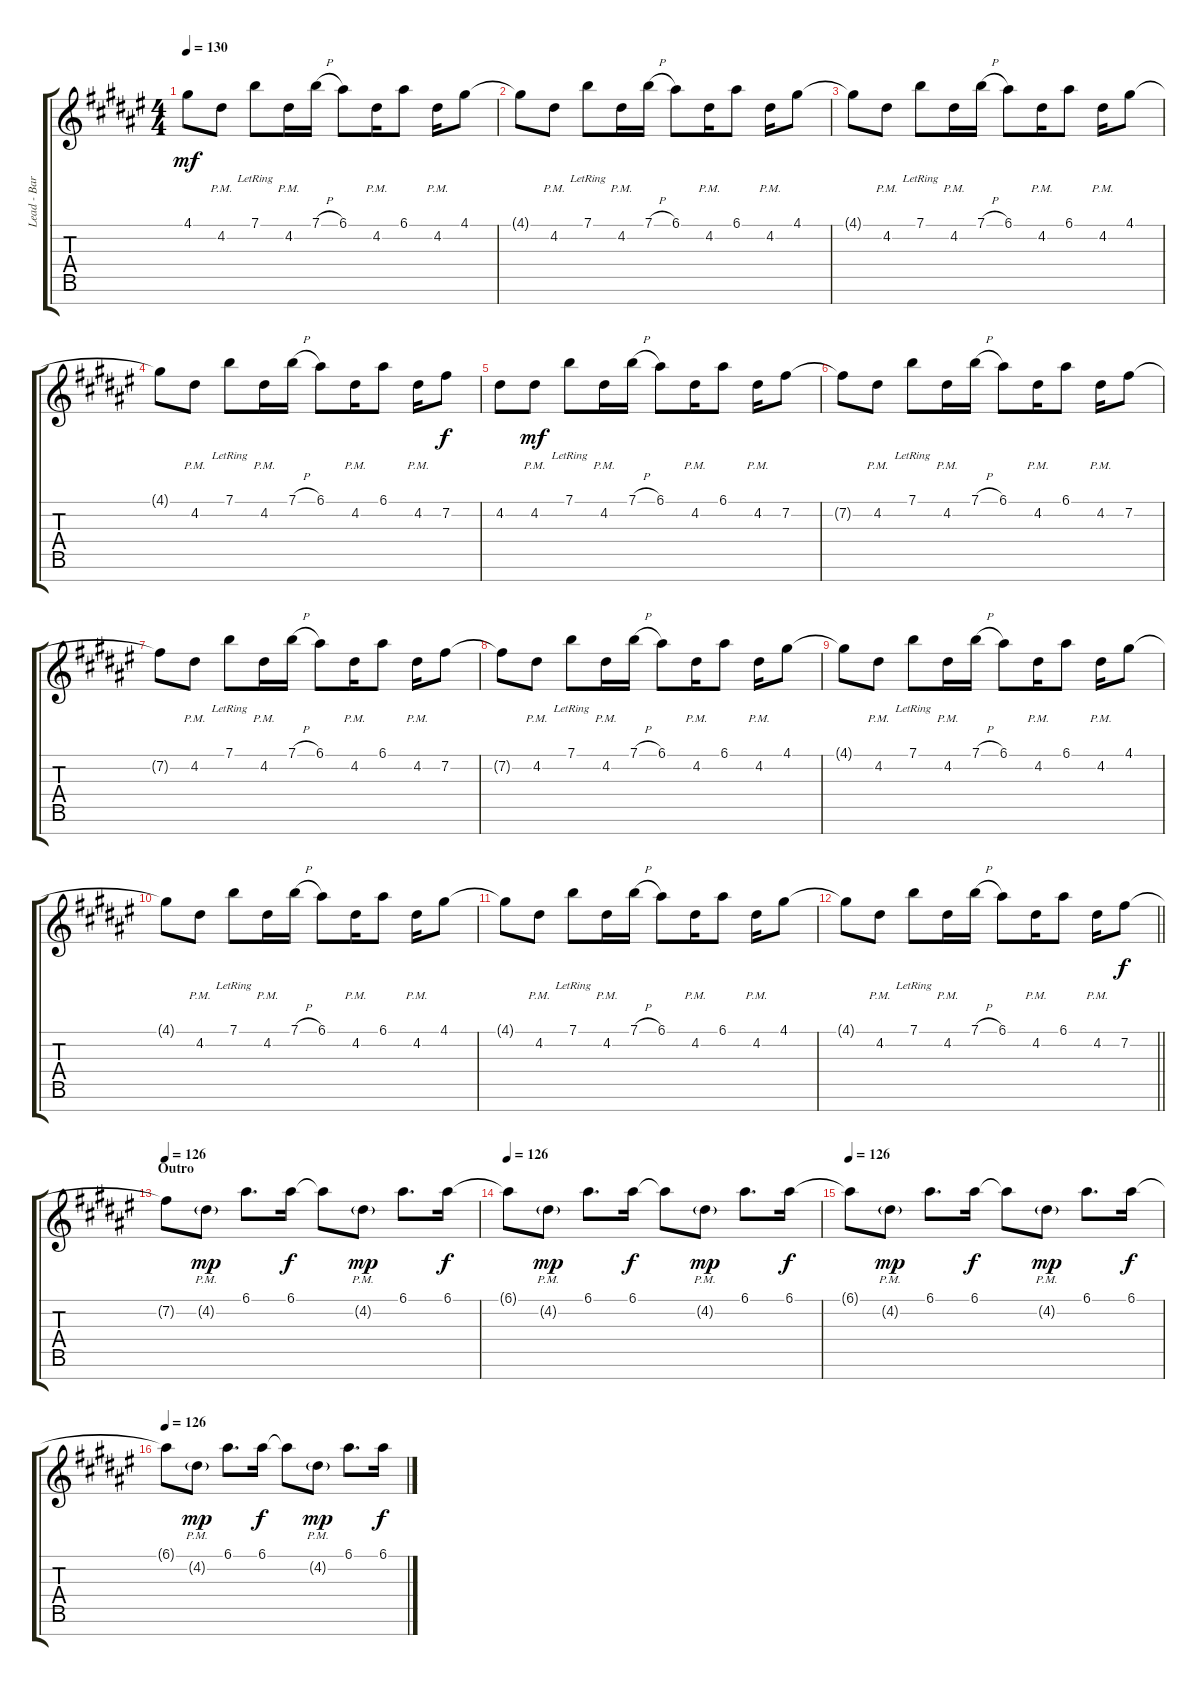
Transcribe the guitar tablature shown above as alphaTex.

\track ("Lead - Bart Hennephof" "Lead - Bar") {instrument overdrivenguitar}
\staff {score tabs}
\tuning (E4 B3 G3 D3 A2 E2 B1) {hide}
\ts (4 4)
\tempo 130
\clef g2
\ks d#minor
4.1{t}.8{dy mf} 4.2{pm}.8 7.1{lr}.8 4.2{pm}.16 7.1{h}.16 6.1.8 4.2{pm}.16 6.1.8 4.2{pm}.16 4.1.8 |
4.1{t}.8 4.2{pm}.8 7.1{lr}.8 4.2{pm}.16 7.1{h}.16 6.1.8 4.2{pm}.16 6.1.8 4.2{pm}.16 4.1.8 |
4.1{t}.8 4.2{pm}.8 7.1{lr}.8 4.2{pm}.16 7.1{h}.16 6.1.8 4.2{pm}.16 6.1.8 4.2{pm}.16 4.1.8 |
4.1{t}.8 4.2{pm}.8 7.1{lr}.8 4.2{pm}.16 7.1{h}.16 6.1.8 4.2{pm}.16 6.1.8 4.2{pm}.16 7.2.8{dy f} |
4.2.8 4.2{pm}.8{dy mf} 7.1{lr}.8 4.2{pm}.16 7.1{h}.16 6.1.8 4.2{pm}.16 6.1.8 4.2{pm}.16 7.2.8 |
7.2{t}.8 4.2{pm}.8 7.1{lr}.8 4.2{pm}.16 7.1{h}.16 6.1.8 4.2{pm}.16 6.1.8 4.2{pm}.16 7.2.8 |
7.2{t}.8 4.2{pm}.8 7.1{lr}.8 4.2{pm}.16 7.1{h}.16 6.1.8 4.2{pm}.16 6.1.8 4.2{pm}.16 7.2.8 |
7.2{t}.8 4.2{pm}.8 7.1{lr}.8 4.2{pm}.16 7.1{h}.16 6.1.8 4.2{pm}.16 6.1.8 4.2{pm}.16 4.1.8 |
4.1{t}.8 4.2{pm}.8 7.1{lr}.8 4.2{pm}.16 7.1{h}.16 6.1.8 4.2{pm}.16 6.1.8 4.2{pm}.16 4.1.8 |
4.1{t}.8 4.2{pm}.8 7.1{lr}.8 4.2{pm}.16 7.1{h}.16 6.1.8 4.2{pm}.16 6.1.8 4.2{pm}.16 4.1.8 |
4.1{t}.8 4.2{pm}.8 7.1{lr}.8 4.2{pm}.16 7.1{h}.16 6.1.8 4.2{pm}.16 6.1.8 4.2{pm}.16 4.1.8 |
\barLineRight lightlight
4.1{t}.8 4.2{pm}.8 7.1{lr}.8 4.2{pm}.16 7.1{h}.16 6.1.8 4.2{pm}.16 6.1.8 4.2{pm}.16 7.2.8{dy f} |
\section ("" "Outro")
\tempo 126
7.2{t}.8 4.2{g pm}.8{dy mp instrument electricguitarclean} 6.1.8{d} 6.1.16{dy f} 6.1{t}.8 4.2{g pm}.8{dy mp} 6.1.8{d} 6.1.16{dy f} |
\tempo 126
6.1{t}.8 4.2{g pm}.8{dy mp} 6.1.8{d} 6.1.16{dy f} 6.1{t}.8 4.2{g pm}.8{dy mp} 6.1.8{d} 6.1.16{dy f} |
\tempo 126
6.1{t}.8 4.2{g pm}.8{dy mp} 6.1.8{d} 6.1.16{dy f} 6.1{t}.8 4.2{g pm}.8{dy mp} 6.1.8{d} 6.1.16{dy f} |
\tempo 126
6.1{t}.8 4.2{g pm}.8{dy mp} 6.1.8{d} 6.1.16{dy f} 6.1{t}.8 4.2{g pm}.8{dy mp} 6.1.8{d} 6.1.16{dy f}
